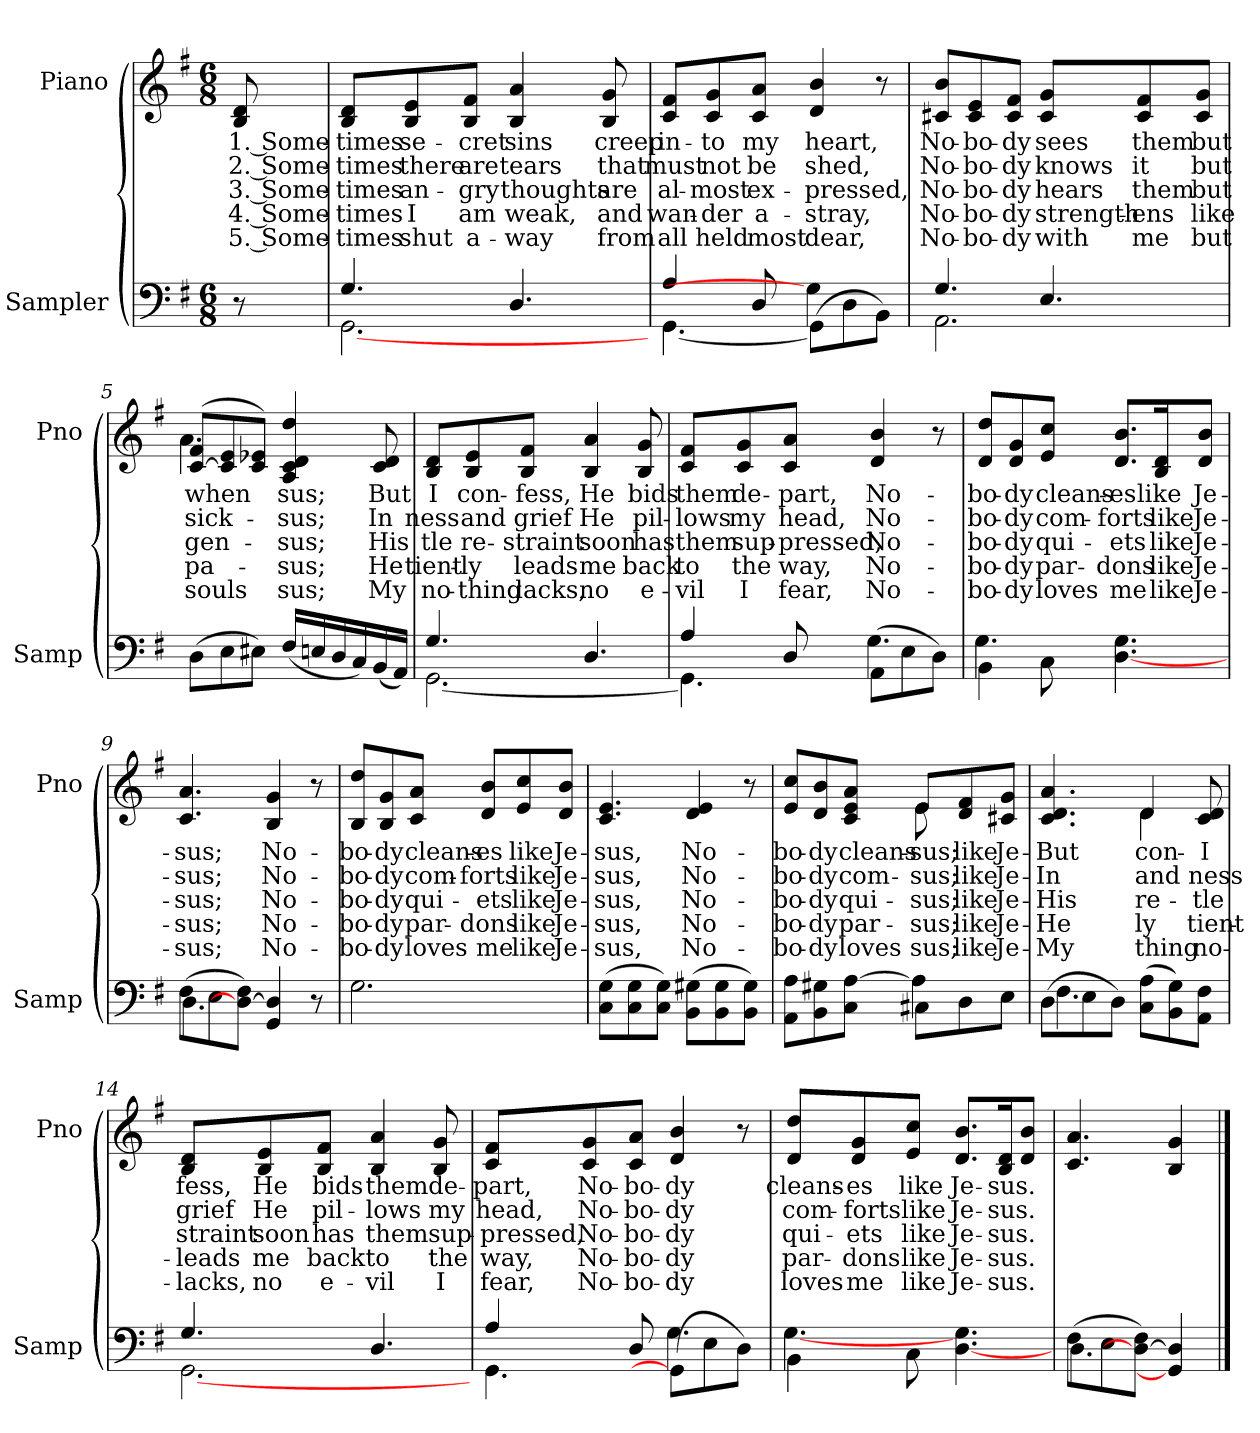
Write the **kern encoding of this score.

**kern	**kern	**text	**text	**text	**text	**text
*part2	*part1	*part1	*part1	*part1	*part1	*part1
*staff2	*staff1	*staff1	*staff1	*staff1	*staff1	*staff1
*I"Sampler	*I"Piano	*	*	*	*	*
*I'Samp	*I'Pno	*	*	*	*	*
*clefF4	*clefG2	*	*	*	*	*
*k[f#]	*k[f#]	*	*	*	*	*
*G:	*G:	*	*	*	*	*
*M6/8	*M6/8	*	*	*	*	*
=1	=1	=1	=1	=1	=1	=1
8r	8B 8d	1. Some-	2. Some-	3. Some-	4. Some-	5. Some-
=2	=2	=2	=2	=2	=2	=2
*^	*	*	*	*	*	*
4.G/	[2.GG	8B/ 8d/L	-times	-times	-times	-times	-times
.	.	8B/ 8e/	se-	there	an-	I	shut
.	.	8B/ 8f#/J	-cret	are	-gry	am	a-
4.D	.	4B 4a	sins	tears	thoughts	weak,	-way
.	.	8B 8g	creep	that	are	and	from
=3	=3	=3	=3	=3	=3	=3	=3
4A/	[4.GG	8c/ 8f#/L	in-	must	al-	wan-	all
.	.	8c/ 8g/	-to	not	-most	-der	held
8D/	.	8c/ 8a/J	my	be	ex-	a-	most
(8GG\L]	4G]	4d 4b	heart,	shed,	-pressed,	-stray,	dear,
8D\	.	.	.	.	.	.	.
8BB\J)	8ryy	8r	.	.	.	.	.
=4	=4	=4	=4	=4	=4	=4	=4
4.G/	2.AA	8c#X/ 8b/L	No-	No-	No-	No-	No-
.	.	8c#/ 8e/	-bo-	-bo-	-bo-	-bo-	-bo-
.	.	8c#/ 8f#/J	-dy	-dy	-dy	-dy	-dy
4.E/	.	8c#/ 8g/L	sees	knows	hears	strength-	with
.	.	8c#/ 8f#/	them	it	them	-ens	me
.	.	8c#/ 8g/J	but	but	but	like	but
*v	*v	*	*	*	*	*	*
=5	=5	=5	=5	=5	=5	=5
*	*^	*	*	*	*	*
(8D\L	([8c/ 8f#/L	4.a	when	sick-	gen-	pa-	souls
8E\	8c]/ 8e/	.	.	.	.	.	.
8E#X\J)	8c/ 8e-X/J)	.	.	.	.	.	.
(16F#/LL	4A 4c 4d 4dd	4.ryy	-sus;	-sus;	-sus;	-sus;	-sus;
16En/	.	.	.	.	.	.	.
16D/	.	.	.	.	.	.	.
16C/)	.	.	.	.	.	.	.
(16BB/	8c 8d	.	But	In	His	He	My
16AA/JJ)	.	.	.	.	.	.	.
*	*v	*v	*	*	*	*	*
=6	=6	=6	=6	=6	=6	=6
*^	*	*	*	*	*	*
4.G/	[2.GG	8B/ 8d/L	I	-ness	-tle	-tient-	no-
.	.	8B/ 8e/	con-	and	re-	-ly	-thing
.	.	8B/ 8f#/J	-fess,	grief	-straint	leads	lacks,
4.D/	.	4B 4a	He	He	soon	me	no
.	.	8B 8g	bids	pil-	has	back	e-
=7	=7	=7	=7	=7	=7	=7	=7
4A/	4.GG]	8c/ 8f#/L	them	-lows	them	to	-vil
.	.	8c/ 8g/	de-	my	sup-	the	I
8D/	.	8c/ 8a/J	-part,	head,	-pressed,	way,	fear,
(8AA\L	4.G	4d 4b	No-	No-	No-	No-	No-
8E\	.	.	.	.	.	.	.
8D\J)	.	8r	.	.	.	.	.
=8	=8	=8	=8	=8	=8	=8	=8
4BB\	4.G	8d/ 8dd/L	-bo-	-bo-	-bo-	-bo-	-bo-
.	.	8d/ 8g/	-dy	-dy	-dy	-dy	-dy
8C\	.	8e/ 8cc/J	cleans-	com-	qui-	par-	loves
[4.D 4.G	4.ryy	8.d/ 8.b/L	-es	-forts	-ets	-dons	me
.	.	16B/ 16d/K	like	like	like	like	like
.	.	8d/ 8b/J	Je-	Je-	Je-	Je-	Je-
=9	=9	=9	=9	=9	=9	=9	=9
(8F#\L	4.D	4.c 4.a	-sus;	-sus;	-sus;	-sus;	-sus;
8E\	.	.	.	.	.	.	.
8D_\ 8F#\J)	.	.	.	.	.	.	.
4GG/ 4D/]	4.ryy	4B 4g	No-	No-	No-	No-	No-
8r	.	8r	.	.	.	.	.
*v	*v	*	*	*	*	*	*
=10	=10	=10	=10	=10	=10	=10
2.G	8B/ 8dd/L	-bo-	-bo-	-bo-	-bo-	-bo-
.	8B/ 8g/	-dy	-dy	-dy	-dy	-dy
.	8c/ 8a/J	cleans-	com-	qui-	par-	loves
.	8d/ 8b/L	-es	-forts	-ets	-dons	me
.	8e/ 8cc/	like	like	like	like	like
.	8d/ 8b/J	Je-	Je-	Je-	Je-	Je-
=11	=11	=11	=11	=11	=11	=11
(8C\ 8G\L	4.c 4.e	-sus,	-sus,	-sus,	-sus,	-sus,
8C\ 8G\	.	.	.	.	.	.
8C\ 8G\J)	.	.	.	.	.	.
(8BB\ 8G#X\L	4d 4e	No-	No-	No-	No-	No-
8BB\ 8G#\	.	.	.	.	.	.
8BB\ 8G#\J)	8r	.	.	.	.	.
=12	=12	=12	=12	=12	=12	=12
*^	*^	*	*	*	*	*
8AA\ 8A\L	4.ryy	8e/ 8cc/L	4.ryy	-bo-	-bo-	-bo-	-bo-	-bo-
8BB\ 8G#X\	.	8d/ 8b/	.	-dy	-dy	-dy	-dy	-dy
8C\ [8A\J	.	8c/ 8e/ 8a/J	.	cleans-	com-	qui-	par-	loves
8C#X\L	4A]	8e/L	8e	-sus;	-sus;	-sus;	-sus;	-sus;
8D\	.	8d/ 8f#/	4ryy	like	like	like	like	like
8E\J	8ryy	8c#X/ 8g/J	.	Je-	Je-	Je-	Je-	Je-
=13	=13	=13	=13	=13	=13	=13	=13	=13
(8D\L	4.F#	4.c 4.d 4.a	4.ryy	But	In	His	He	My
8E\	.	.	.	.	.	.	.	.
8D\J)	.	.	.	.	.	.	.	.
(8C\ 8A\L	4.ryy	4d/	4d	con-	and	re-	-ly	-thing
8BB\ 8G\)	.	.	.	.	.	.	.	.
8AA\ 8F#\J	.	8c 8d	8ryy	I	-ness	-tle	-tient-	no-
*	*	*v	*v	*	*	*	*	*
=14	=14	=14	=14	=14	=14	=14	=14
4.G/	[2.GG	8B/ 8d/L	-fess,	grief	-straint	leads	lacks,
.	.	8B/ 8e/	He	He	soon	me	no
.	.	8B/ 8f#/J	bids	pil-	has	back	e-
4.D/	.	4B 4a	them	-lows	them	to	-vil
.	.	8B 8g	de-	my	sup-	the	I
=15	=15	=15	=15	=15	=15	=15	=15
4A/	4.GG	8c/ 8f#/L	-part,	head,	-pressed,	way,	fear,
.	.	8c/ 8g/	No-	No-	No-	No-	No-
8D/	.	8c/ 8a/J	-bo-	-bo-	-bo-	-bo-	-bo-
(8GG\L]	4.G	4d 4b	-dy	-dy	-dy	-dy	-dy
8E\	.	.	.	.	.	.	.
8D\J)	.	8r	.	.	.	.	.
=16	=16	=16	=16	=16	=16	=16	=16
4BB\	[4.G	8d/ 8dd/L	cleans-	com-	qui-	par-	loves
.	.	8d/ 8g/	-es	-forts	-ets	-dons	me
8C\	.	8e/ 8cc/J	like	like	like	like	like
[4.D 4.G	4.ryy	8.d/ 8.b/L	Je-	Je-	Je-	Je-	Je-
.	.	16B/ 16d/K	-sus.	-sus.	-sus.	-sus.	-sus.
.	.	8d/ 8b/J	.	.	.	.	.
=17	=17	=17	=17	=17	=17	=17	=17
(8F#\L	4.D	4.c 4.a	.	.	.	.	.
8E\	.	.	.	.	.	.	.
8D_\ 8F#\J)	.	.	.	.	.	.	.
4GG] 4D]	4ryy	4B 4g	.	.	.	.	.
*v	*v	*	*	*	*	*	*
==	==	==	==	==	==	==
*-	*-	*-	*-	*-	*-	*-
